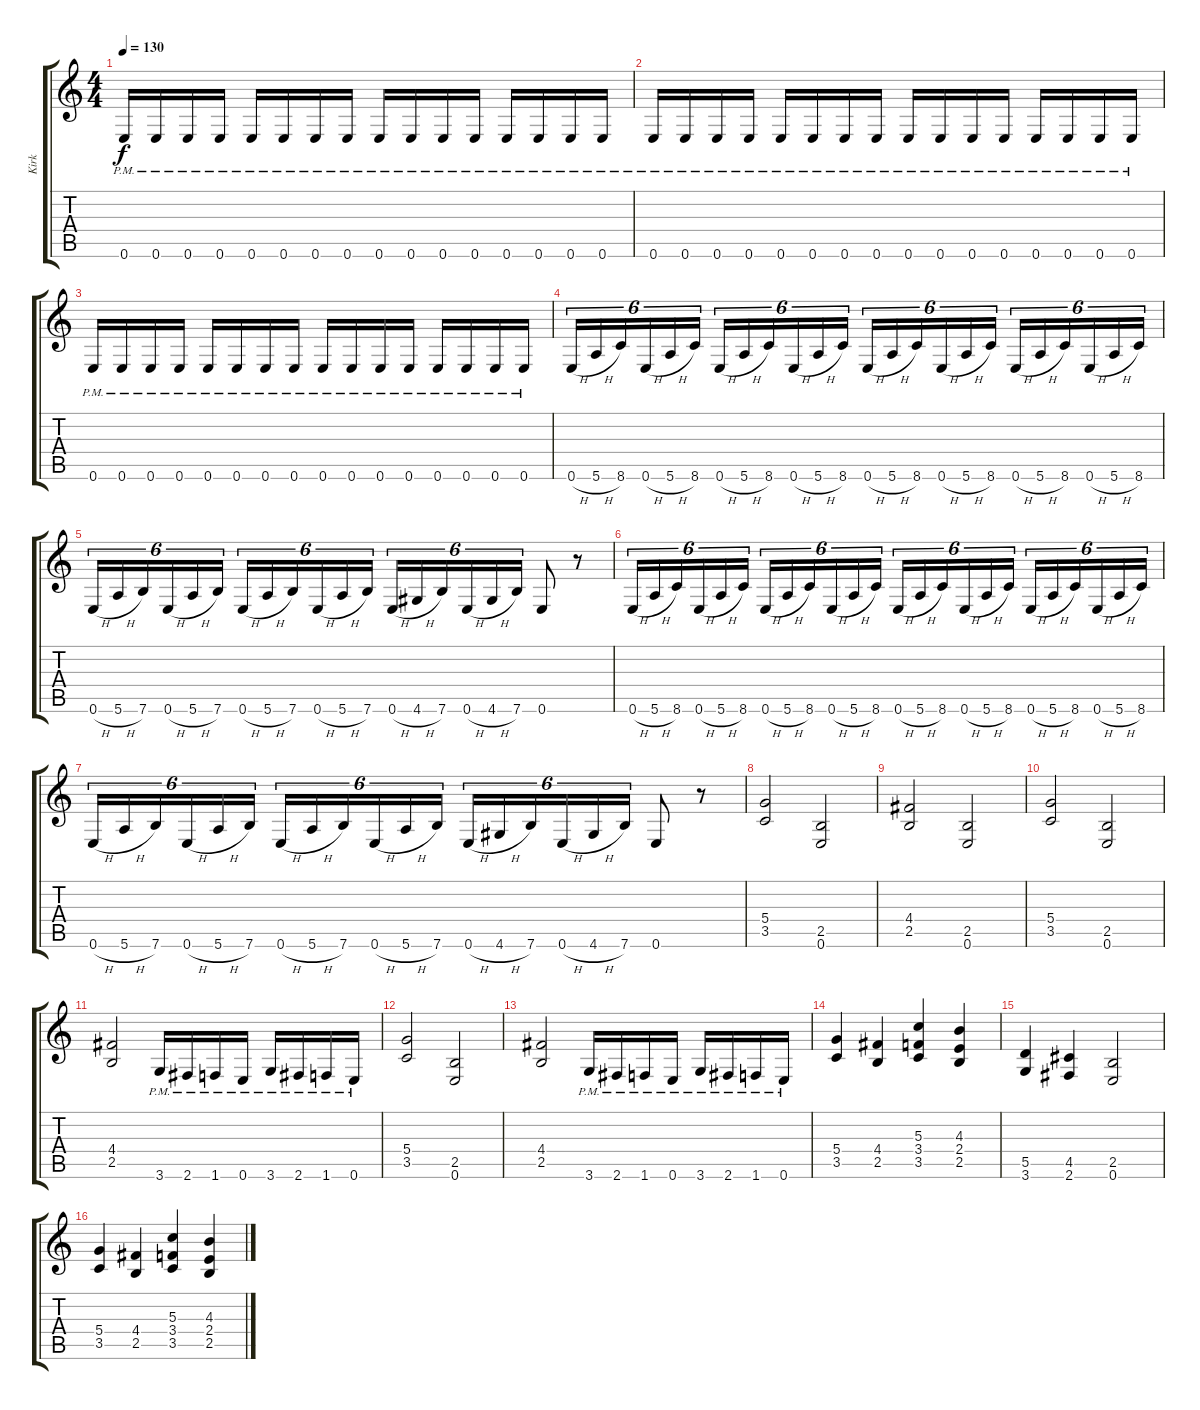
\track ("Kirk" "Kirk") {instrument overdrivenguitar}
\staff {score tabs}
\tuning (E4 B3 G3 D3 A2 E2) {hide}
\ts (4 4)
\tempo 130
\clef g2
\ks c
0.6{pm}.16{dy f} 0.6{pm}.16 0.6{pm}.16 0.6{pm}.16 0.6{pm}.16 0.6{pm}.16 0.6{pm}.16 0.6{pm}.16 0.6{pm}.16 0.6{pm}.16 0.6{pm}.16 0.6{pm}.16 0.6{pm}.16 0.6{pm}.16 0.6{pm}.16 0.6{pm}.16 |
0.6{pm}.16 0.6{pm}.16 0.6{pm}.16 0.6{pm}.16 0.6{pm}.16 0.6{pm}.16 0.6{pm}.16 0.6{pm}.16 0.6{pm}.16 0.6{pm}.16 0.6{pm}.16 0.6{pm}.16 0.6{pm}.16 0.6{pm}.16 0.6{pm}.16 0.6{pm}.16 |
0.6{pm}.16 0.6{pm}.16 0.6{pm}.16 0.6{pm}.16 0.6{pm}.16 0.6{pm}.16 0.6{pm}.16 0.6{pm}.16 0.6{pm}.16 0.6{pm}.16 0.6{pm}.16 0.6{pm}.16 0.6{pm}.16 0.6{pm}.16 0.6{pm}.16 0.6{pm}.16 |
0.6{h}.16{tu (6 4)} 5.6{h}.16{tu (6 4)} 8.6.16{tu (6 4)} 0.6{h}.16{tu (6 4)} 5.6{h}.16{tu (6 4)} 8.6.16{tu (6 4)} 0.6{h}.16{tu (6 4)} 5.6{h}.16{tu (6 4)} 8.6.16{tu (6 4)} 0.6{h}.16{tu (6 4)} 5.6{h}.16{tu (6 4)} 8.6.16{tu (6 4)} 0.6{h}.16{tu (6 4)} 5.6{h}.16{tu (6 4)} 8.6.16{tu (6 4)} 0.6{h}.16{tu (6 4)} 5.6{h}.16{tu (6 4)} 8.6.16{tu (6 4)} 0.6{h}.16{tu (6 4)} 5.6{h}.16{tu (6 4)} 8.6.16{tu (6 4)} 0.6{h}.16{tu (6 4)} 5.6{h}.16{tu (6 4)} 8.6.16{tu (6 4)} |
0.6{h}.16{tu (6 4)} 5.6{h}.16{tu (6 4)} 7.6.16{tu (6 4)} 0.6{h}.16{tu (6 4)} 5.6{h}.16{tu (6 4)} 7.6.16{tu (6 4)} 0.6{h}.16{tu (6 4)} 5.6{h}.16{tu (6 4)} 7.6.16{tu (6 4)} 0.6{h}.16{tu (6 4)} 5.6{h}.16{tu (6 4)} 7.6.16{tu (6 4)} 0.6{h}.16{tu (6 4)} 4.6{h}.16{tu (6 4)} 7.6.16{tu (6 4)} 0.6{h}.16{tu (6 4)} 4.6{h}.16{tu (6 4)} 7.6.16{tu (6 4)} 0.6.8 r.8 |
0.6{h}.16{tu (6 4)} 5.6{h}.16{tu (6 4)} 8.6.16{tu (6 4)} 0.6{h}.16{tu (6 4)} 5.6{h}.16{tu (6 4)} 8.6.16{tu (6 4)} 0.6{h}.16{tu (6 4)} 5.6{h}.16{tu (6 4)} 8.6.16{tu (6 4)} 0.6{h}.16{tu (6 4)} 5.6{h}.16{tu (6 4)} 8.6.16{tu (6 4)} 0.6{h}.16{tu (6 4)} 5.6{h}.16{tu (6 4)} 8.6.16{tu (6 4)} 0.6{h}.16{tu (6 4)} 5.6{h}.16{tu (6 4)} 8.6.16{tu (6 4)} 0.6{h}.16{tu (6 4)} 5.6{h}.16{tu (6 4)} 8.6.16{tu (6 4)} 0.6{h}.16{tu (6 4)} 5.6{h}.16{tu (6 4)} 8.6.16{tu (6 4)} |
0.6{h}.16{tu (6 4)} 5.6{h}.16{tu (6 4)} 7.6.16{tu (6 4)} 0.6{h}.16{tu (6 4)} 5.6{h}.16{tu (6 4)} 7.6.16{tu (6 4)} 0.6{h}.16{tu (6 4)} 5.6{h}.16{tu (6 4)} 7.6.16{tu (6 4)} 0.6{h}.16{tu (6 4)} 5.6{h}.16{tu (6 4)} 7.6.16{tu (6 4)} 0.6{h}.16{tu (6 4)} 4.6{h}.16{tu (6 4)} 7.6.16{tu (6 4)} 0.6{h}.16{tu (6 4)} 4.6{h}.16{tu (6 4)} 7.6.16{tu (6 4)} 0.6.8 r.8 |
(5.4 3.5).2 (2.5 0.6).2 |
(4.4 2.5).2 (2.5 0.6).2 |
(5.4 3.5).2 (2.5 0.6).2 |
(4.4 2.5).2 3.6{pm}.16 2.6{pm}.16 1.6{pm}.16 0.6{pm}.16 3.6{pm}.16 2.6{pm}.16 1.6{pm}.16 0.6{pm}.16 |
(5.4 3.5).2 (2.5 0.6).2 |
(4.4 2.5).2 3.6{pm}.16 2.6{pm}.16 1.6{pm}.16 0.6{pm}.16 3.6{pm}.16 2.6{pm}.16 1.6{pm}.16 0.6{pm}.16 |
(5.4 3.5).4 (4.4 2.5).4 (5.3 3.4 3.5).4 (4.3 2.4 2.5).4 |
(5.5 3.6).4 (4.5 2.6).4 (2.5 0.6).2 |
(5.4 3.5).4 (4.4 2.5).4 (5.3 3.4 3.5).4 (4.3 2.4 2.5).4
